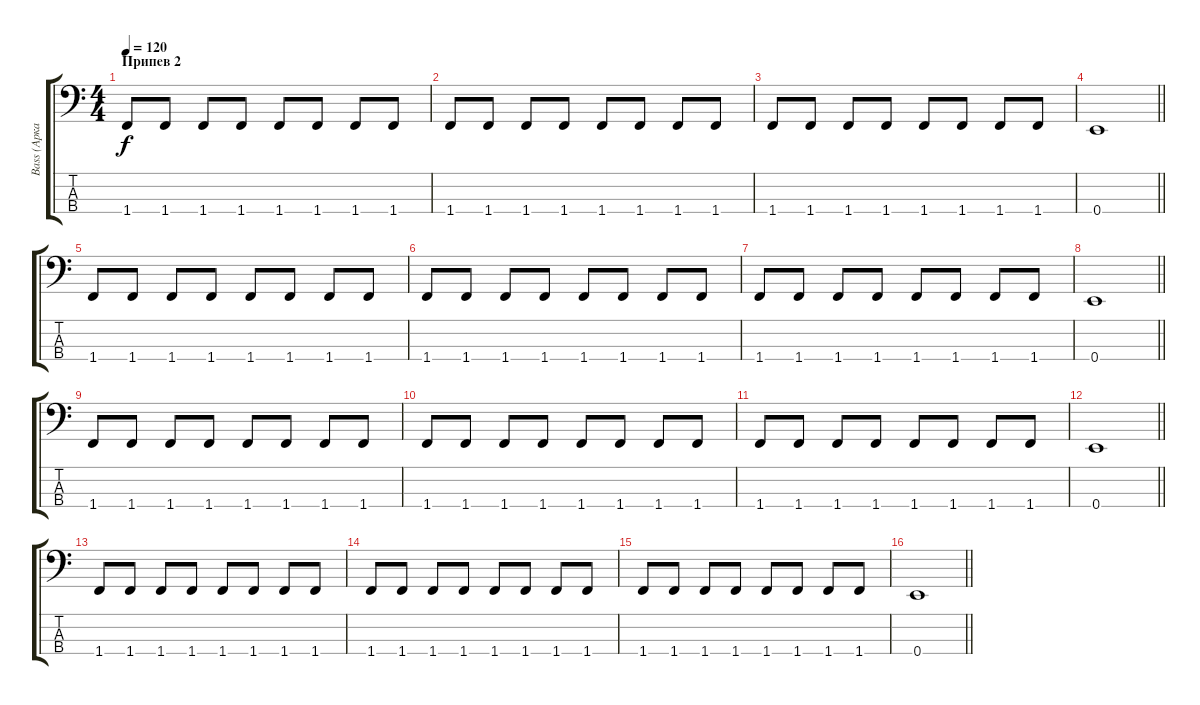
\track ("Bass (Аркаша)" "Bass (Арка") {instrument electricbassfinger}
\staff {score tabs}
\tuning (G2 D2 A1 E1) {hide}
\ts (4 4)
\section ("" "Припев 2")
\tempo 120
\clef f4
\ks c
1.4.8{dy f} 1.4.8 1.4.8 1.4.8 1.4.8 1.4.8 1.4.8 1.4.8 |
1.4.8 1.4.8 1.4.8 1.4.8 1.4.8 1.4.8 1.4.8 1.4.8 |
1.4.8 1.4.8 1.4.8 1.4.8 1.4.8 1.4.8 1.4.8 1.4.8 |
\barLineRight lightlight
0.4.1 |
1.4.8 1.4.8 1.4.8 1.4.8 1.4.8 1.4.8 1.4.8 1.4.8 |
1.4.8 1.4.8 1.4.8 1.4.8 1.4.8 1.4.8 1.4.8 1.4.8 |
1.4.8 1.4.8 1.4.8 1.4.8 1.4.8 1.4.8 1.4.8 1.4.8 |
\barLineRight lightlight
0.4.1 |
1.4.8 1.4.8 1.4.8 1.4.8 1.4.8 1.4.8 1.4.8 1.4.8 |
1.4.8 1.4.8 1.4.8 1.4.8 1.4.8 1.4.8 1.4.8 1.4.8 |
1.4.8 1.4.8 1.4.8 1.4.8 1.4.8 1.4.8 1.4.8 1.4.8 |
\barLineRight lightlight
0.4.1 |
1.4.8 1.4.8 1.4.8 1.4.8 1.4.8 1.4.8 1.4.8 1.4.8 |
1.4.8 1.4.8 1.4.8 1.4.8 1.4.8 1.4.8 1.4.8 1.4.8 |
1.4.8 1.4.8 1.4.8 1.4.8 1.4.8 1.4.8 1.4.8 1.4.8 |
\barLineRight lightlight
0.4.1
